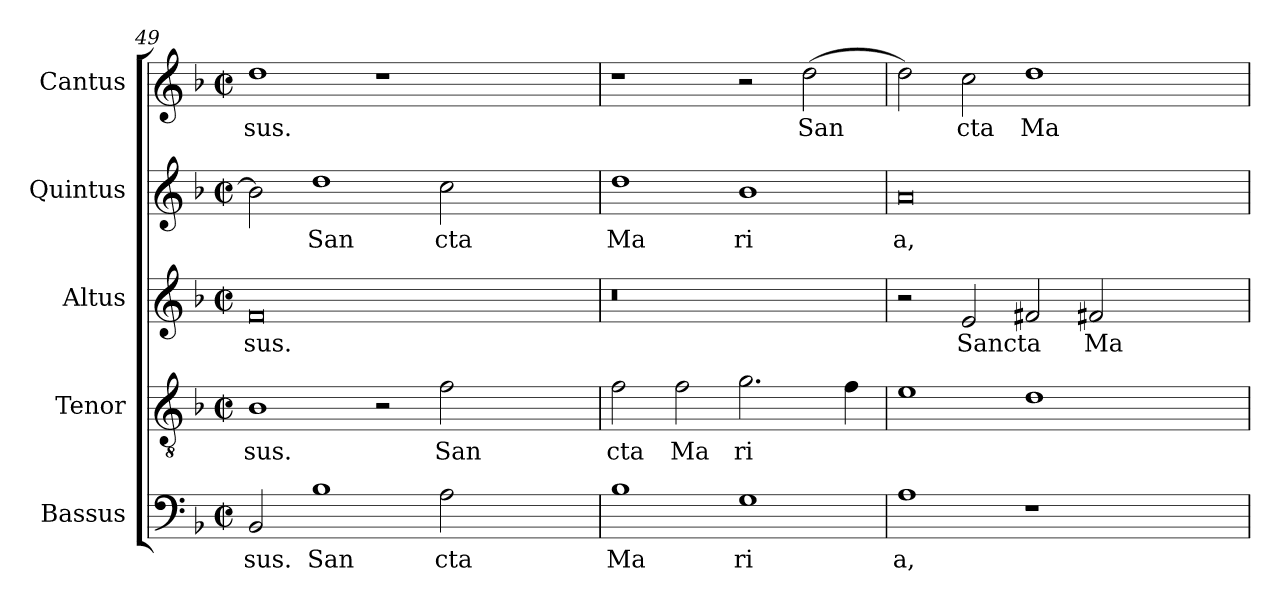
**kern	**text	**kern	**text	**kern	**text	**kern	**text	**kern	**text
*part5	*part5	*part4	*part4	*part3	*part3	*part2	*part2	*part1	*part1
*staff5	*staff5	*staff4	*staff4	*staff3	*staff3	*staff2	*staff2	*staff1	*staff1
*I"Bassus	*	*I"Tenor	*	*I"Altus	*	*I"Quintus	*	*I"Cantus	*
*clefF4	*	*clefGv2	*	*clefG2	*	*clefG2	*	*clefG2	*
*k[b-]	*	*k[b-]	*	*k[b-]	*	*k[b-]	*	*k[b-]	*
*F:	*	*F:	*	*F:	*	*F:	*	*F:	*
*M2/2	*	*M2/2	*	*M2/2	*	*M2/2	*	*M2/2	*
*met(c|)	*	*met(c|)	*	*met(c|)	*	*met(c|)	*	*met(c|)	*
=49	=49	=49	=49	=49	=49	=49	=49	=49	=49
!	!LO:LY:b:cj	!	!LO:LY:b:cj	!	!LO:LY:b:cj	!	!	!	!LO:LY:b:cj
2BB-/	sus.	1B-	-sus.	0f	sus.	2b-\]	.	1dd	sus.
!	!LO:LY:b:cj	!	!	!	!	!	!LO:LY:b:cj	!	!
1B-	San	.	.	.	.	1dd	San	.	.
!	!	!	!	!	!	!	!	!LO:N:vis=1	!
.	.	2r	.	.	.	.	.	0r	.
!	!LO:LY:b:cj	!	!LO:LY:b:cj	!	!	!	!LO:LY:b:cj	!	!
2A\	cta	2f\	San	.	.	2cc\	cta	.	.
1ryy	.	1ryy	.	1ryy	.	1ryy	.	.	.
=50	=50	=50	=50	=50	=50	=50	=50	=50	=50
!	!LO:LY:b:cj	!	!LO:LY:b:cj	!	!	!	!LO:LY:b:cj	!	!
1B-	Ma	2f\	cta	0r	.	1dd	Ma	1r	.
!	!	!	!LO:LY:b:cj	!	!	!	!	!	!
.	.	2f\	Ma	.	.	.	.	.	.
!	!LO:LY:b:cj	!	!LO:LY:b:cj	!	!	!	!LO:LY:b:cj	!	!
1G	ri	2.g\	ri	.	.	1b-	ri	2r	.
!	!	!	!	!	!	!	!	!	!LO:LY:b
.	.	.	.	.	.	.	.	(>2dd\	San
.	.	4f\	.	.	.	.	.	.	.
=51	=51	=51	=51	=51	=51	=51	=51	=51	=51
!	!LO:LY:b:cj	!	!	!	!	!	!LO:LY:b:cj	!	!
1A	a,	1e	.	2r	.	0a	a,	2dd\)	.
!	!	!	!	!	!LO:LY:b:cj	!	!	!	!LO:LY:b:cj
.	.	.	.	2e/	Sancta	.	.	2cc\	cta
!LO:N:vis=1	!	!	!	!	!	!	!	!	!LO:LY:b:cj
0r	.	1d	.	2f#/	.	.	.	1dd	Ma
!	!	!	!	!	!LO:LY:b:cj	!	!	!	!
.	.	.	.	2f#X/	Ma	.	.	.	.
.	.	1ryy	.	1ryy	.	1ryy	.	1ryy	.
=	=	=	=	=	=	=	=	=	=
*-	*-	*-	*-	*-	*-	*-	*-	*-	*-
